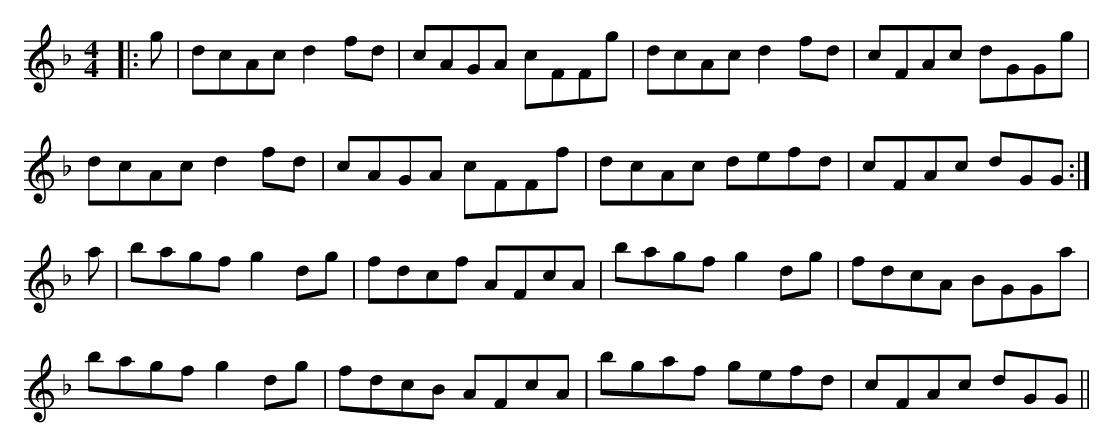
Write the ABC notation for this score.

X:1
M:4/4
K:Gdor
|:g|dcAc d2 fd|cAGA cFFg|dcAc d2 fd|cFAc dGGg|
dcAc d2 fd|cAGA cFFf|dcAc defd|cFAc dGG:|
a|bagf g2 dg|fdcf AFcA|bagf g2 dg|fdcA BGGa|
bagf g2 dg|fdcB AFcA|bgaf gefd|cFAc dGG||
